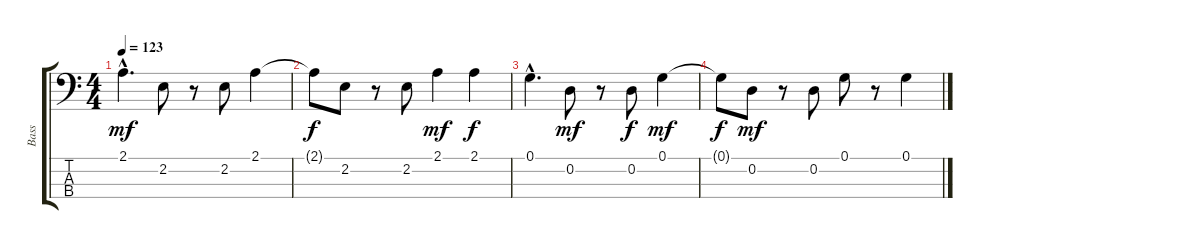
\track ("Bass" "Bass") {instrument electricbassfinger}
\staff {score tabs}
\tuning (G2 D2 A1 E1) {hide}
\ts (4 4)
\tempo 123
\clef f4
\ks c
2.1{hac}.4{d dy mf volume 14} 2.2.8{volume 13} r.8 2.2.8{volume 12} 2.1.4{volume 12} |
2.1{t}.8{dy f} 2.2.8{volume 10} r.8 2.2.8{volume 9} 2.1.4{dy mf volume 9} 2.1.4{dy f volume 8} |
0.1{hac}.4{d volume 7} 0.2.8{dy mf volume 6} r.8 0.2.8{dy f volume 5} 0.1.4{dy mf volume 4} |
0.1{t}.8{dy f} 0.2.8{dy mf volume 3} r.8 0.2.8{volume 2} 0.1.8{volume 2} r.8 0.1.4{volume 1}
